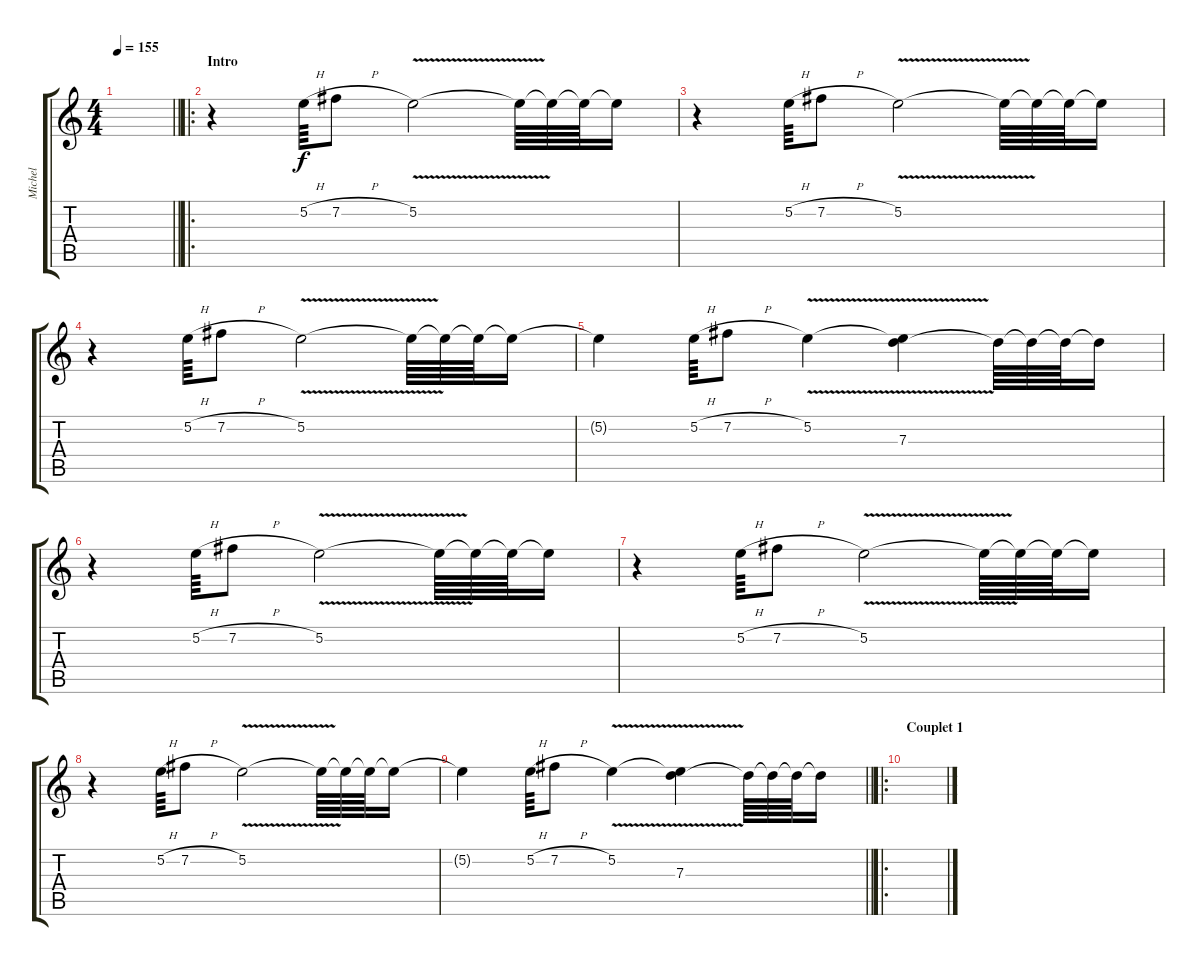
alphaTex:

\track ("Michel" "Michel") {instrument distortionguitar}
\staff {score tabs}
\tuning (E4 B3 G3 D3 A2 E2) {hide}
\ts (4 4)
\tempo 155
\clef g2
\barLineRight lightlight
\ks c
|
\ro
\section ("" "Intro")
r.4{volume 16 instrument distortionguitar} 5.2{h}.64 7.2{h}.8 5.2{v}.2 5.2{t}.64 5.2{t}.64 5.2{t}.64 5.2{t}.16 |
r.4 5.2{h}.64 7.2{h}.8 5.2{v}.2 5.2{t}.64{txt ""} 5.2{t}.64 5.2{t}.64 5.2{t}.16 |
r.4 5.2{h}.64 7.2{h}.8 5.2{v}.2 5.2{t}.64 5.2{t}.64 5.2{t}.64 5.2{t}.16 |
5.2{t}.4 5.2{h}.64 7.2{h}.8 5.2{v}.4 (5.2{t} 7.3).4{volume 12} 7.3{t}.64 7.3{t}.64 7.3{t}.64 7.3{t}.16 |
r.4{volume 16 instrument distortionguitar} 5.2{h}.64 7.2{h}.8 5.2{v}.2 5.2{t}.64 5.2{t}.64 5.2{t}.64 5.2{t}.16 |
r.4 5.2{h}.64 7.2{h}.8 5.2{v}.2 5.2{t}.64 5.2{t}.64 5.2{t}.64 5.2{t}.16 |
r.4 5.2{h}.64 7.2{h}.8 5.2{v}.2 5.2{t}.64 5.2{t}.64 5.2{t}.64 5.2{t}.16 |
\barLineRight lightlight
5.2{t}.4 5.2{h}.64 7.2{h}.8 5.2{v}.4 (5.2{t} 7.3).4{volume 12} 7.3{t}.64 7.3{t}.64 7.3{t}.64 7.3{t}.16 |
\ro
\section ("" "Couplet 1")
